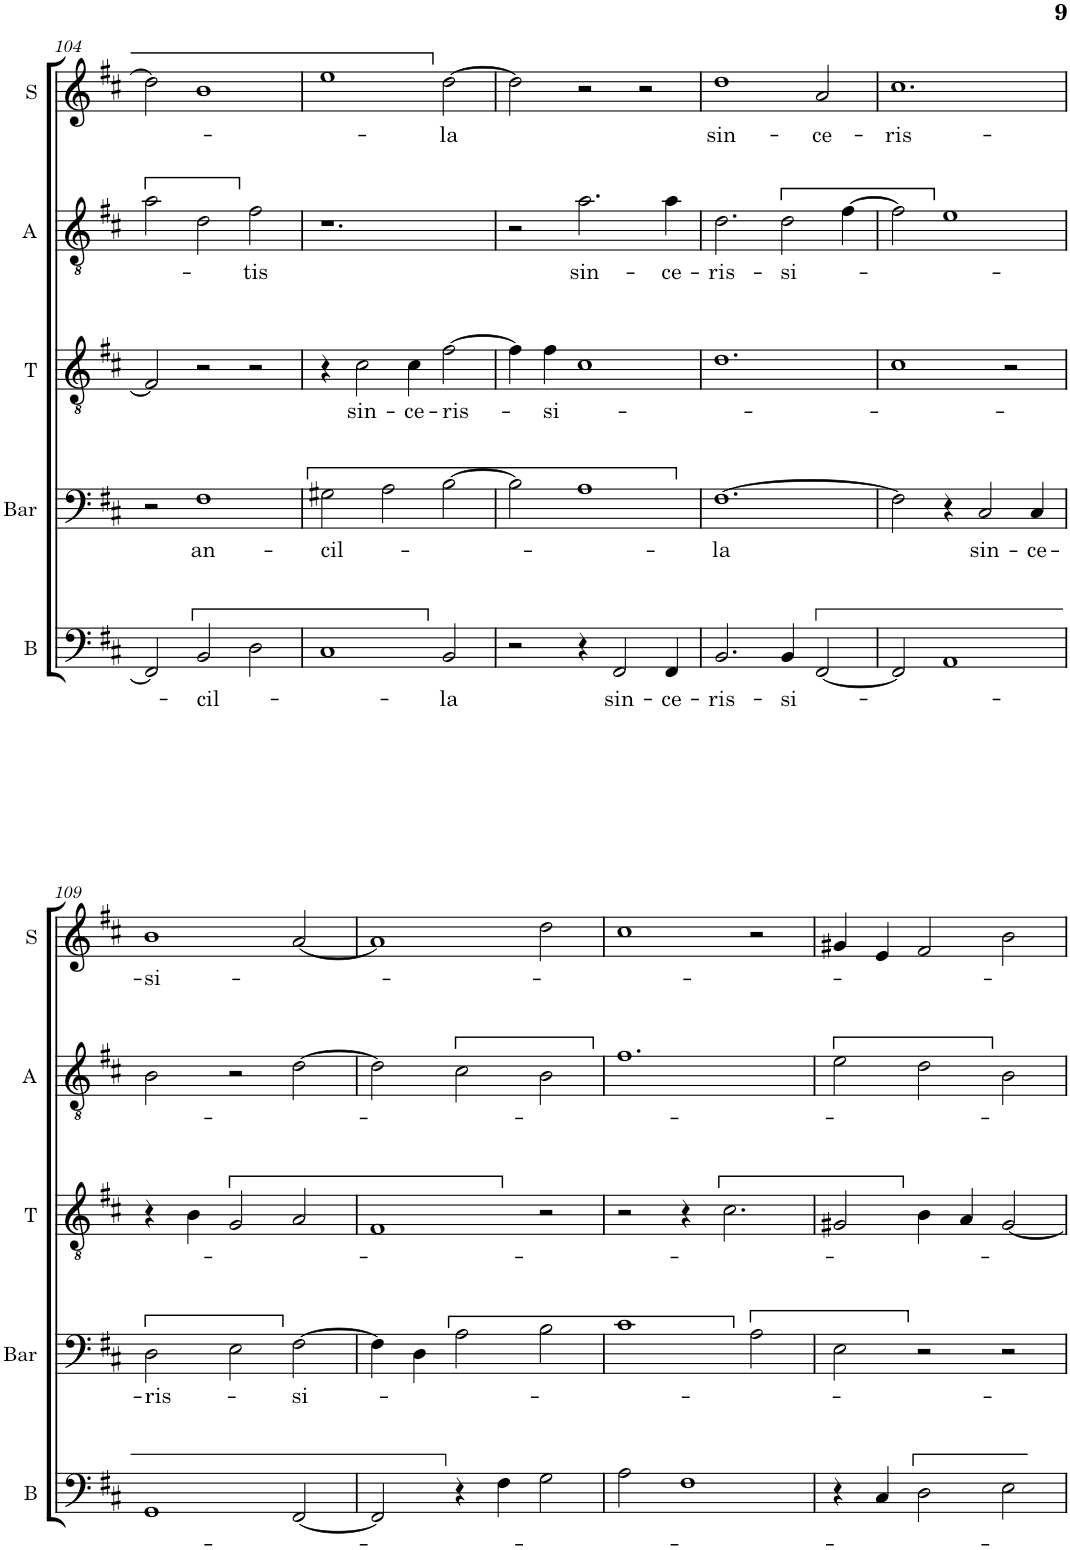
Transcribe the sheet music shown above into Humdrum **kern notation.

**kern	**text	**kern	**text	**kern	**text	**kern	**text	**kern	**text
*part5	*part5	*part4	*part4	*part3	*part3	*part2	*part2	*part1	*part1
*staff5	*staff5	*staff4	*staff4	*staff3	*staff3	*staff2	*staff2	*staff1	*staff1
*I"B	*	*I"Bar	*	*I"T	*	*I"A	*	*I"S	*
*I'B	*	*I'Bar	*	*I'T	*	*I'A	*	*I'S	*
!!LO:PB:g=z
*clefF4	*	*clefF4	*	*clefGv2	*	*clefGv2	*	*clefG2	*
*	*	*Trd8c14	*	*	*	*Trd4c7	*	*	*
*k[f#c#]	*	*k[f#c#]	*	*k[f#c#]	*	*k[f#c#]	*	*k[f#c#]	*
*M3/2	*	*M3/2	*	*M3/2	*	*M3/2	*	*M3/2	*
=104	=104	=104	=104	=104	=104	=104	=104	=104	=104
2FF#/]	.	2r	.	2F#/]	.	2a\	.	2dd\]	.
!	!LO:LY:b	!	!LO:LY:b	!	!	!	!	!	!
2BB/	-cil-	1F#	an-	2r	.	2d\	.	1b	.
!	!	!	!	!	!	!	!LO:LY:b	!	!
2D\	.	.	.	2r	.	2f#\	-tis	.	.
=105	=105	=105	=105	=105	=105	=105	=105	=105	=105
!	!	!	!LO:LY:b	!	!	!	!	!	!
1C#	.	2G#X\	-cil-	4r	.	1.r	.	1ee	.
!	!	!	!	!	!LO:LY:b	!	!	!	!
.	.	.	.	2c#\	sin-	.	.	.	.
.	.	2A\	.	.	.	.	.	.	.
!	!	!	!	!	!LO:LY:b	!	!	!	!
.	.	.	.	4c#\	-ce-	.	.	.	.
!	!LO:LY:b	!	!	!	!LO:LY:b	!	!	!	!LO:LY:b
2BB/	-la	[2B\	.	[2f#\	-ris-	.	.	[2dd\	-la
=106	=106	=106	=106	=106	=106	=106	=106	=106	=106
2r	.	2B\]	.	4f#\]	.	2r	.	2dd\]	.
!	!	!	!	!	!LO:LY:b	!	!	!	!
.	.	.	.	4f#\	-si-	.	.	.	.
!	!	!	!	!	!	!	!LO:LY:b	!	!
4r	.	1A	.	1c#	.	2.a\	sin-	2r	.
!	!LO:LY:b	!	!	!	!	!	!	!	!
2FF#/	sin-	.	.	.	.	.	.	.	.
.	.	.	.	.	.	.	.	2r	.
!	!LO:LY:b	!	!	!	!	!	!LO:LY:b	!	!
4FF#/	-ce-	.	.	.	.	4a\	-ce-	.	.
=107	=107	=107	=107	=107	=107	=107	=107	=107	=107
!	!LO:LY:b	!	!LO:LY:b	!	!	!	!LO:LY:b	!	!LO:LY:b
2.BB/	-ris-	[1.F#	-la	1.d	.	2.d\	-ris-	1dd	sin-
!	!LO:LY:b	!	!	!	!	!	!LO:LY:b	!	!
4BB/	-si-	.	.	.	.	2d\	-si-	.	.
!	!	!	!	!	!	!	!	!	!LO:LY:b
[2FF#/	.	.	.	.	.	.	.	2a/	-ce-
.	.	.	.	.	.	[4f#\	.	.	.
=108	=108	=108	=108	=108	=108	=108	=108	=108	=108
!	!	!	!	!	!	!	!	!	!LO:LY:b
2FF#/]	.	2F#\]	.	1c#	.	2f#\]	.	1.cc#	-ris-
1AA	.	4r	.	.	.	1e	.	.	.
!	!	!	!LO:LY:b	!	!	!	!	!	!
.	.	2C#/	sin-	.	.	.	.	.	.
.	.	.	.	2r	.	.	.	.	.
!	!	!	!LO:LY:b	!	!	!	!	!	!
.	.	4C#/	-ce-	.	.	.	.	.	.
!!LO:LB:g=z
=109	=109	=109	=109	=109	=109	=109	=109	=109	=109
!	!	!	!LO:LY:b	!	!	!	!	!	!LO:LY:b
1GG	.	2D\	-ris-	4r	.	2B\	.	1b	-si-
.	.	.	.	4B\	.	.	.	.	.
.	.	2E\	.	2G/	.	2r	.	.	.
!	!	!	!LO:LY:b	!	!	!	!	!	!
[2FF#/	.	[2F#\	-si-	2A/	.	[2d\	.	[2a/	.
=110	=110	=110	=110	=110	=110	=110	=110	=110	=110
2FF#/]	.	4F#\]	.	1F#	.	2d\]	.	1a]	.
.	.	4D\	.	.	.	.	.	.	.
4r	.	2A\	.	.	.	2c#\	.	.	.
4F#\	.	.	.	.	.	.	.	.	.
2G\	.	2B\	.	2r	.	2B\	.	2dd\	.
=111	=111	=111	=111	=111	=111	=111	=111	=111	=111
2A\	.	1c#	.	2r	.	1.f#	.	1cc#	.
1F#	.	.	.	4r	.	.	.	.	.
.	.	.	.	2.c#\	.	.	.	.	.
.	.	2A\	.	.	.	.	.	2r	.
=112	=112	=112	=112	=112	=112	=112	=112	=112	=112
4r	.	2E\	.	2G#X/	.	2e\	.	4g#X/	.
4C#/	.	.	.	.	.	.	.	4e/	.
2D\	.	2r	.	4B\	.	2d\	.	2f#/	.
.	.	.	.	4A/	.	.	.	.	.
2E\	.	2r	.	[2G#/	.	2B\	.	2b\	.
=	=	=	=	=	=	=	=	=	=
*-	*-	*-	*-	*-	*-	*-	*-	*-	*-
